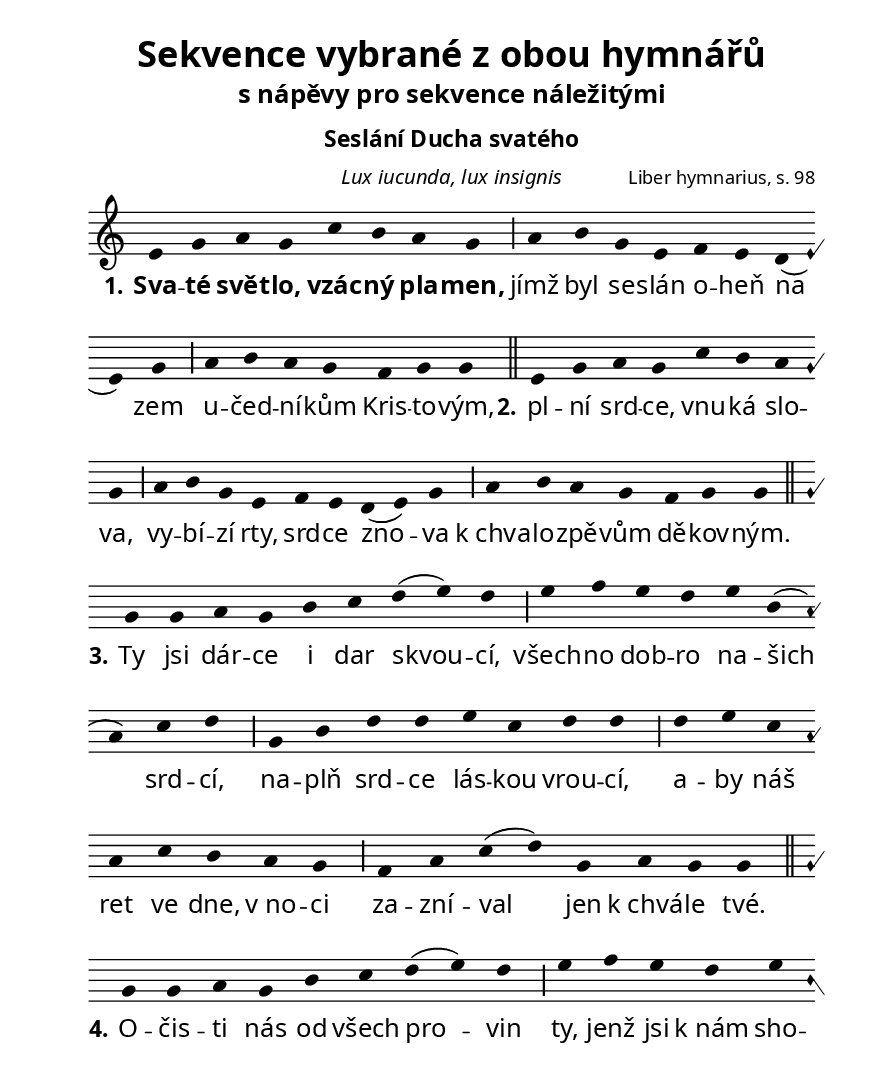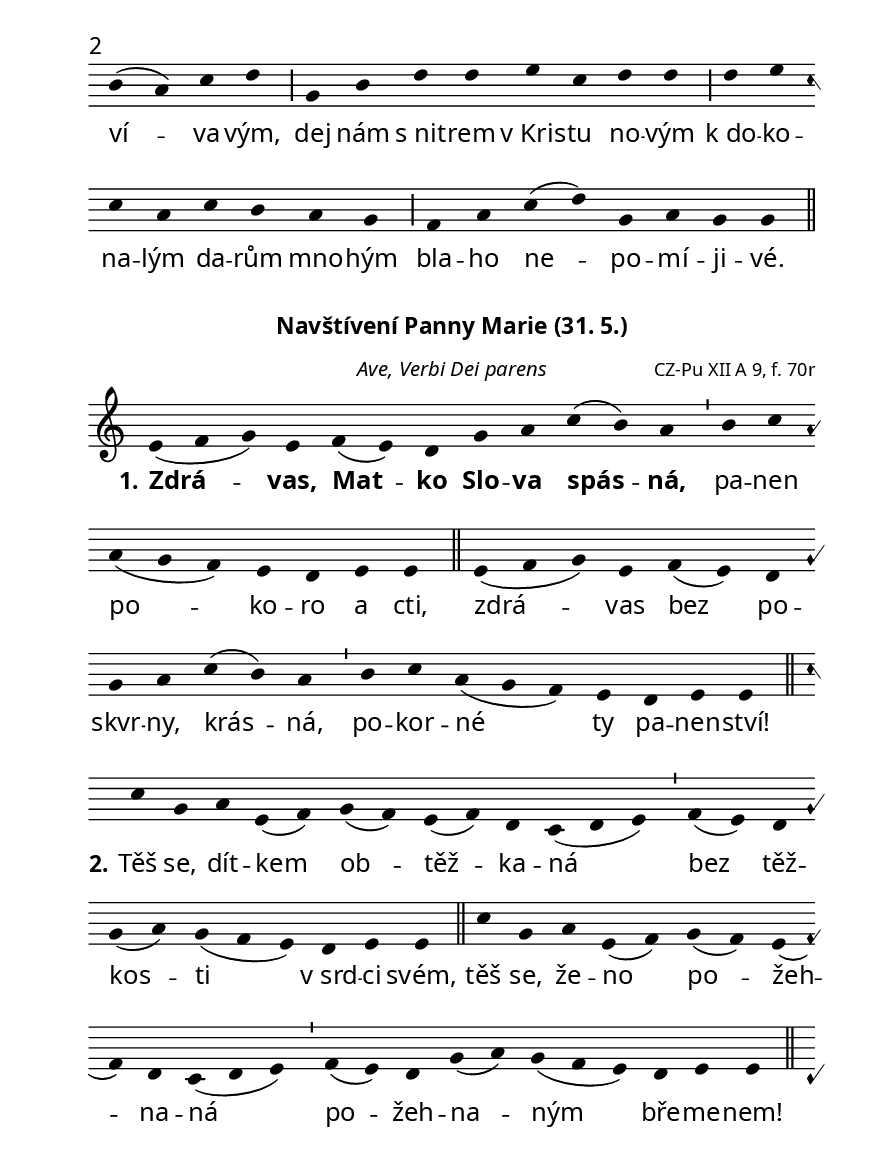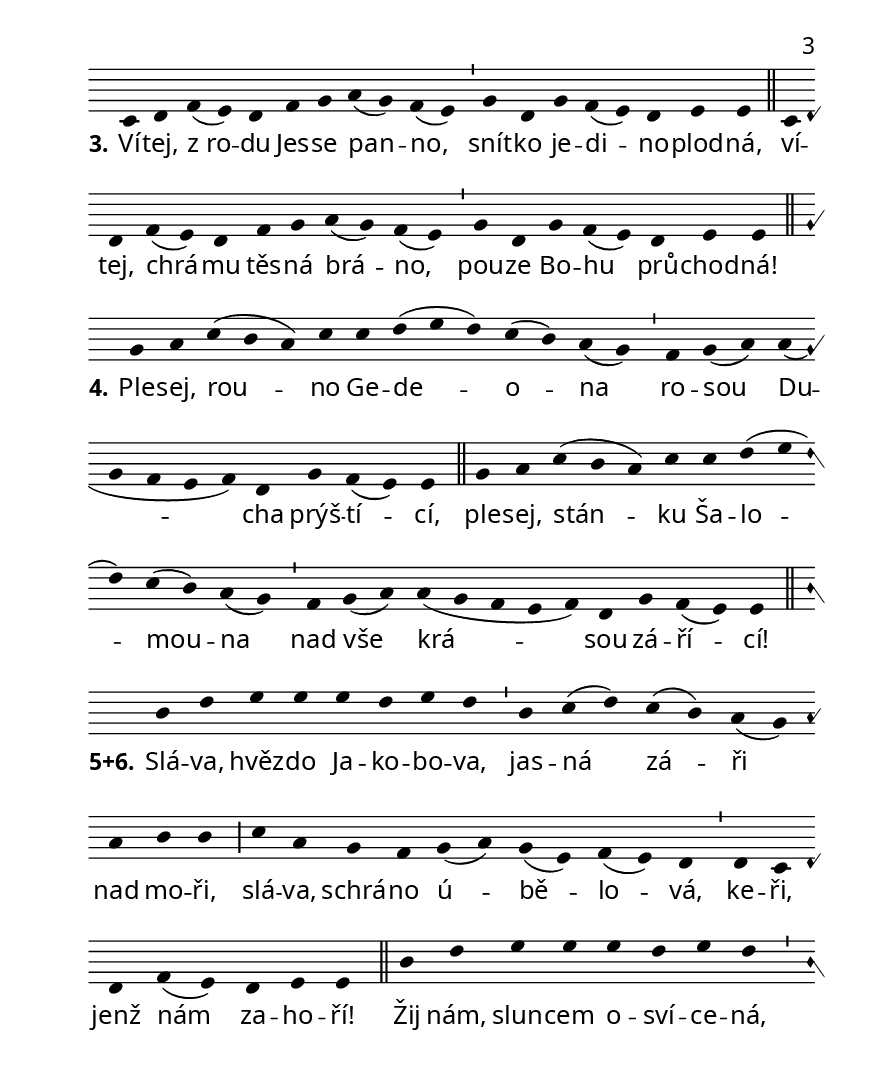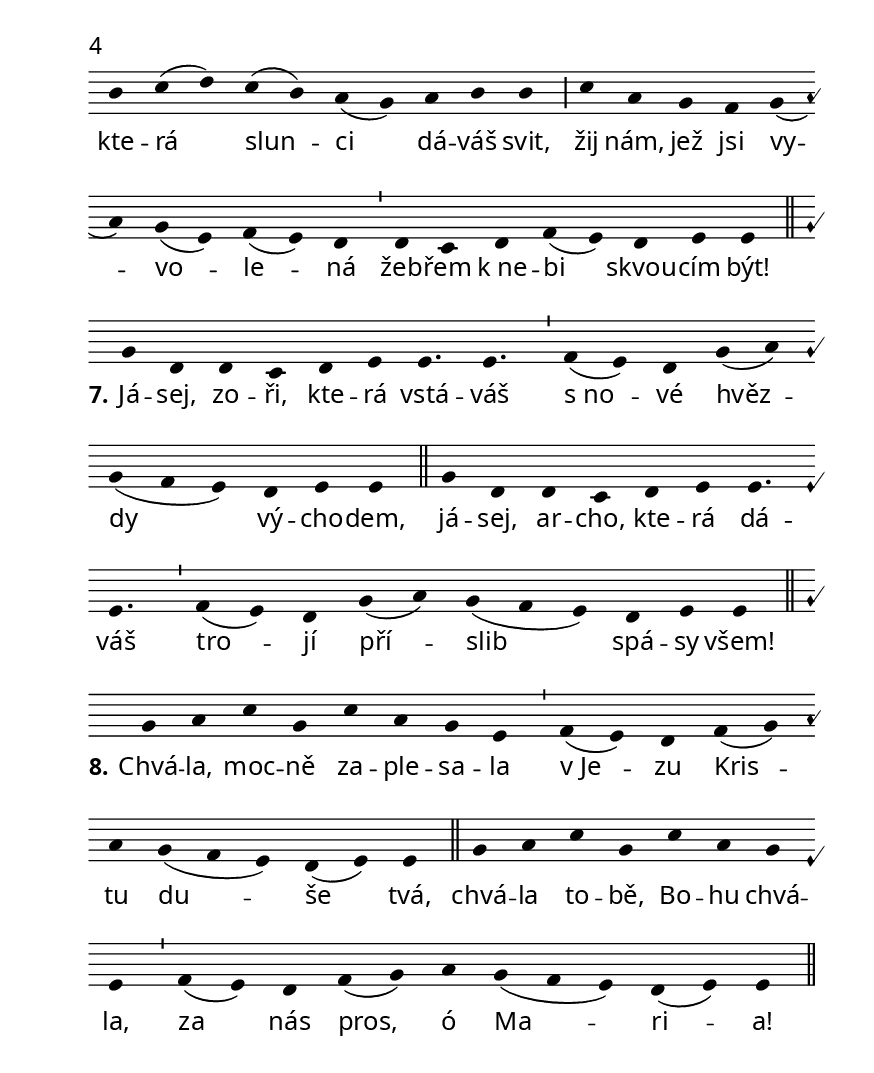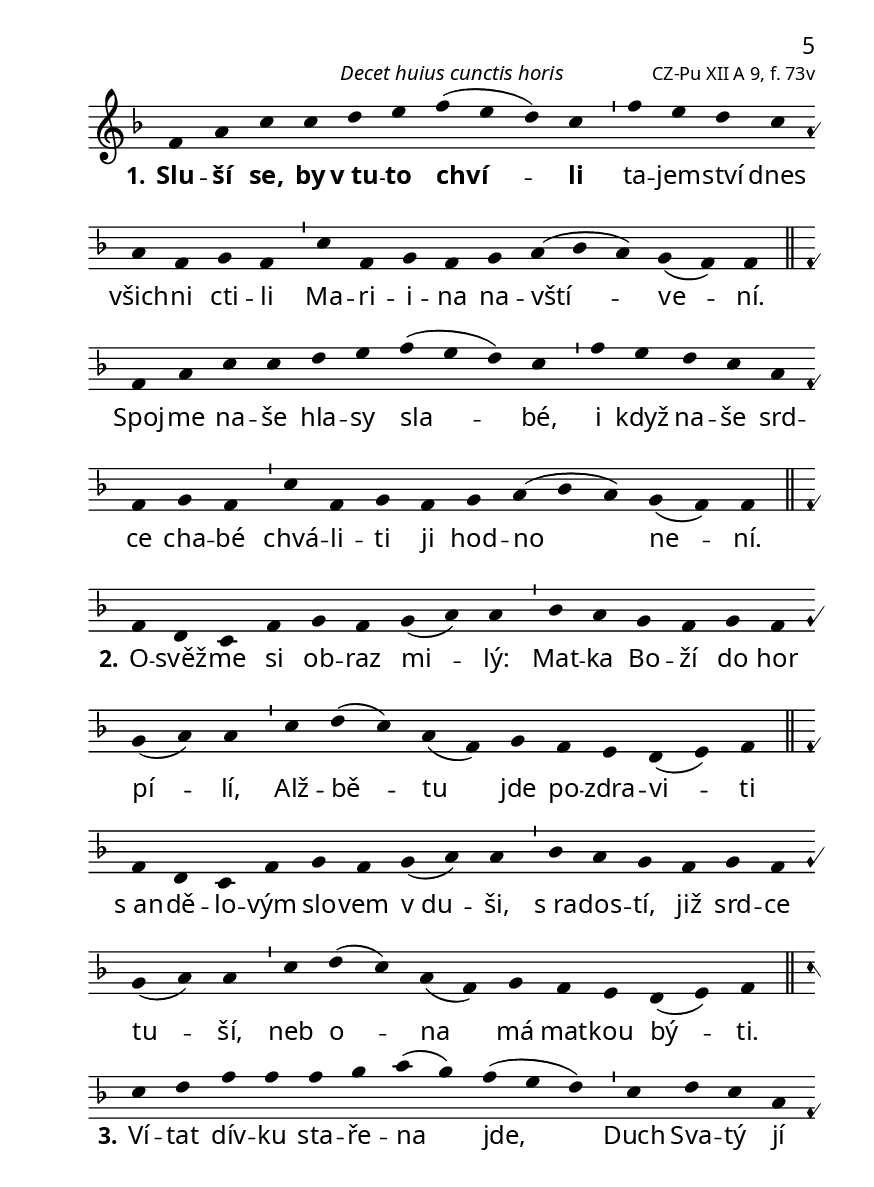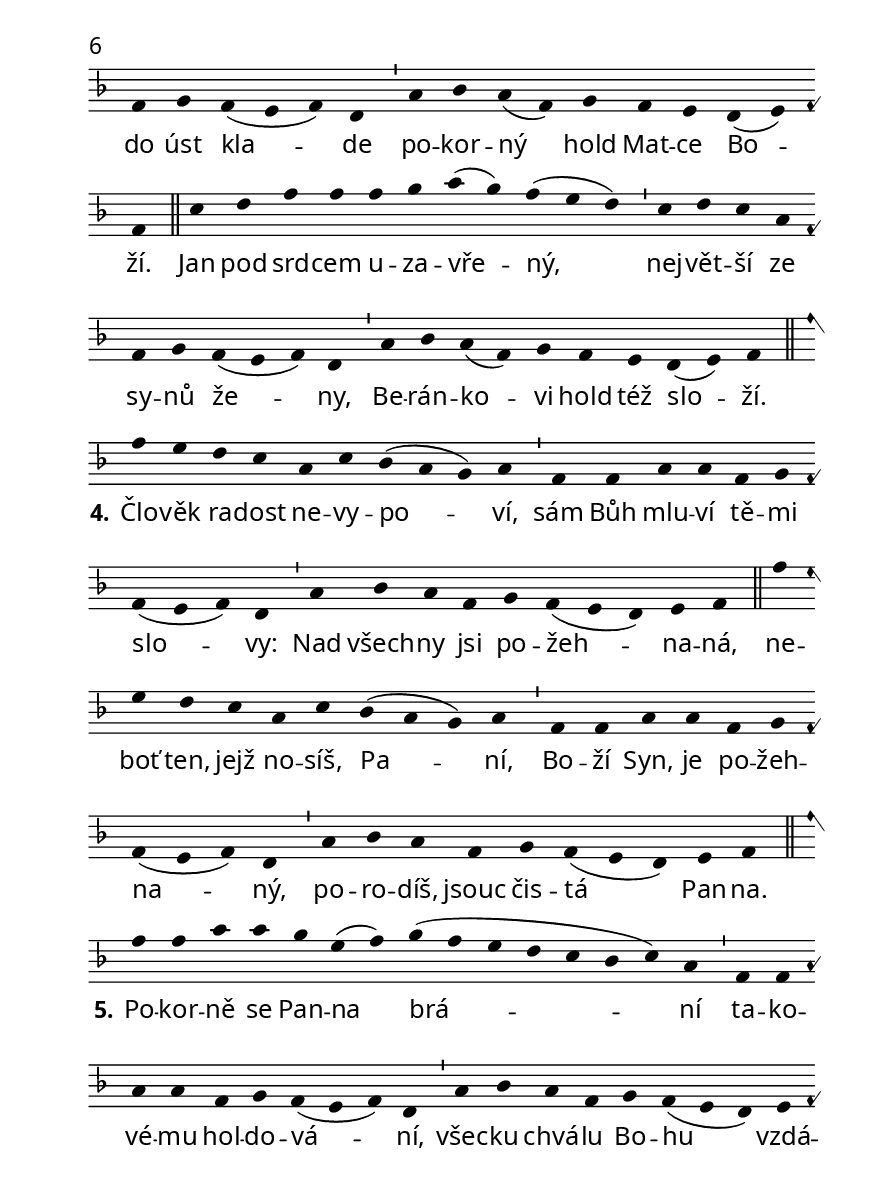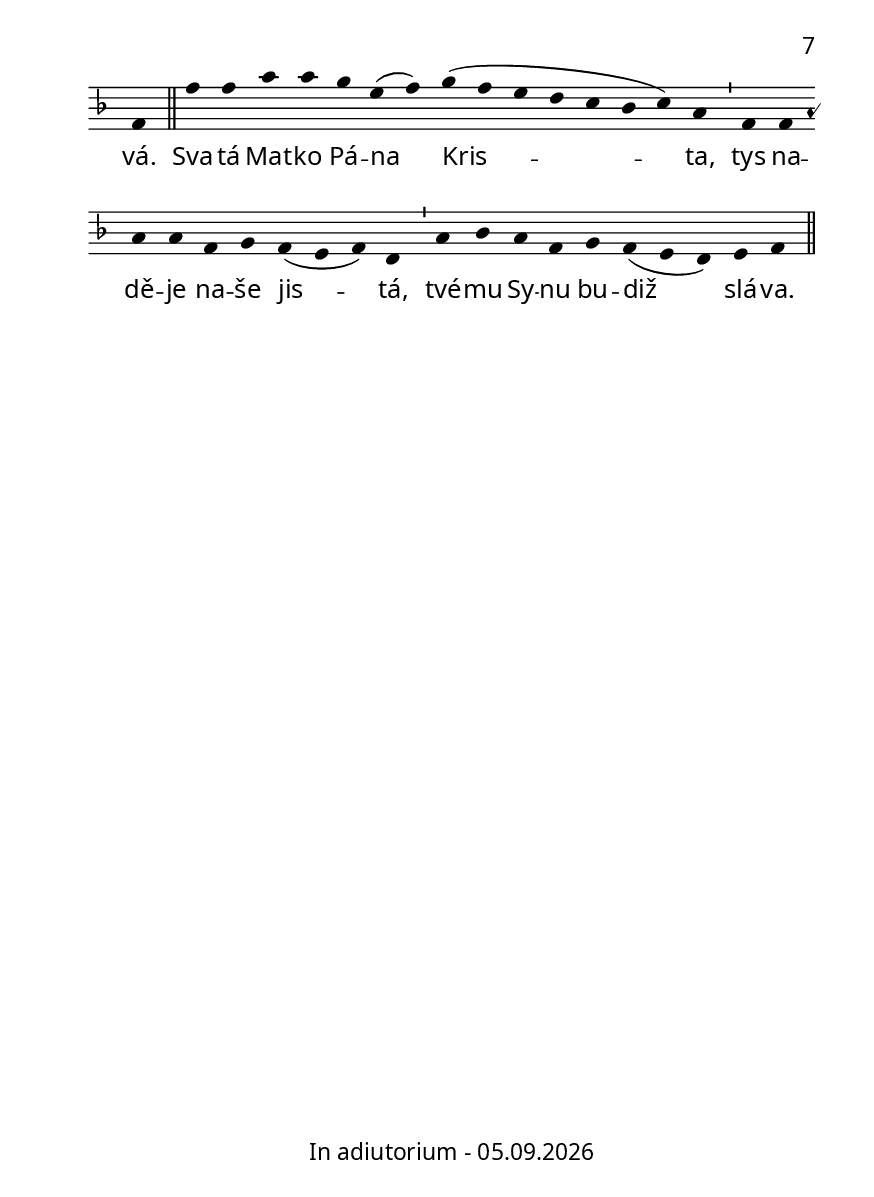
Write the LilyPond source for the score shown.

\version "2.18.0"

\include "../spolecne.ly"
\version "2.18.0"
% page style similar to that of the official Czech Divine Office hymnal

\paper {
  #(set-paper-size "a5")

  top-margin = 1\cm
  bottom-margin = 1\cm
  right-margin = 1\cm
  left-margin = 1.5\cm
}

\layout {
  indent = 0\cm
  ragged-last = ##f

  \override BreathingSign.Y-offset = 1 % placement common in Czech hymnals
  % TODO: the usual Czech breathe sign shape
}

\header {
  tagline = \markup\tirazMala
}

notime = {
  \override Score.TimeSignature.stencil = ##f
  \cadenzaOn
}


\header {
  title = "Sekvence vybrané z obou hymnářů"
  subtitle = "s nápěvy pro sekvence náležitými"
}

\paper {
  scoreTitleMarkup = \markup\fill-line {
    ""
    \small\italic\fromproperty #'header:incipit
    \tiny\fons-externus-link
  }
}

#(define-markup-command (nadpisPrilezitost layout props arg) (markup?)
   (interpret-markup layout props
		     #{ \markup\bold\fill-line{ "" #arg "" } #}))

dvoj =
#(define-music-function
  (stuff)
  (ly:music?)
  #{
    \repeat unfold 2 { #stuff }
    \break
  #})

lb = \lyricmode { \override Lyrics.LyricText.font-series = #'bold }
lunb = \lyricmode { \revert Lyrics.LyricText.font-series }



\markup\nadpisPrilezitost "Seslání Ducha svatého"

\score {
  \relative c' {
    \choralniRezim
    % 1 Lux
    \dvoj{
      e4 g a g c b a g \barMaior
      a b g e f e d( e) g \barMaior
      a b a g f g g \barFinalis
    }

    % sloky vynechany, cesky text je kratsi

    % 3 Tu qui dator
    \dvoj{
      g4 g a g b c d( e) d \barMaior
      e f e d e b( a) c d \barMaior
      g, b d d e c d d \barMaior
      d e c a c b a g \barMaior
      f a c( d) g, a g g \barFinalis
    }
  }
  \addlyrics {
    \set stanza = #"1."
    \lb Sva -- té svět -- lo, vzác -- ný pla -- men, \lunb
    jímž byl se -- slán o -- heň na zem
    u -- čed -- ní -- kům Kris -- to -- vým,

    \set stanza = #"2."
    pl -- ní srd -- ce, vnu -- ká slo -- va,
    vy -- bí -- zí rty, srd -- ce zno -- va
    k_chva -- lo -- zpě -- vům dě -- kov -- ným.

    \set stanza = #"3."
    Ty jsi dár -- ce i dar skvou -- cí,
    všech -- no dob -- ro na -- šich srd -- cí,
    na -- plň srd -- ce lás -- kou vrou -- cí,
    a -- by náš ret ve dne, v_no -- ci
    za -- zní -- val jen k_chvá -- le tvé.

    \set stanza = #"4."
    O -- čis -- ti nás od všech pro -- vin
    ty, jenž jsi k_nám sho -- ví -- va -- vým,
    dej nám s_nit -- rem v_Kris -- tu no -- vým
    k_do -- ko -- na -- lým da -- rům mno -- hým
    bla -- ho ne -- po -- mí -- ji -- vé.

    A -- men.
  }
  \header {
    incipit = "Lux iucunda, lux insignis"
    occasio = "Seslání Ducha svatého, modlitba se čtením"
    fons_externus = "Liber hymnarius, s. 98"
    id = "letnice-luxiucunda"
  }
}

\markup\nadpisPrilezitost "Navštívení Panny Marie (31. 5.)"

\score {
  \relative c' {
    \choralniRezim
    % 1 Ave
    \dvoj{
      e4( f g) e f( e) d g a c( b) a \barMin
      b c a( g f) e d e e \barFinalis % upraveno
    }
    % 2 Gaude
    \dvoj{
      c'4 g a e( f) g( f) e( f) d c( d e) \barMin
      f( e) d g( a) g( f e) d e e \barFinalis
    }
    % 3 Salve
    \dvoj{
      c4 d f( e) d f g a( g) f( e) \barMin
      g d g f( e) d e e \barFinalis
    }
    % 4 Plaude
    \dvoj{
      g4 a c( b a) c c d( e d) c( b) a( g) \barMin
      f g( a) a( g f e f) d g f( e) e \barFinalis
    }
    % 5+6 Vale, Euge
    \dvoj{
      b' d e e e d e d \barMin
      b c( d) c( b) a( g) a b b \barMaior % preusporadana melismata
      c a g f g( a) g( e) f( e) d \barMin
      d c d f( e) d e e \barFinalis
    }
    % 7 Pange
    \dvoj{
      g4 d d c d e e4. e \barMin
      f4( e) d g( a) g( f e) d e e \barFinalis
    }
    % 8 Eia
    \dvoj{
      g4 a c g c a g e \barMin
      f( e) d f( g) a g( f e) d( e) e \barFinalis % zjednoduseno
    }
  }
  \addlyrics {
    \set stanza = #"1."
    \lb Zdrá -- vas, Mat -- ko Slo -- va spás -- ná, \lunb
    pa -- nen po -- ko -- ro a cti,
    zdrá -- vas bez po -- skvr -- ny, krás -- ná,
    po -- kor -- né ty pa -- nen -- ství!

    \set stanza = #"2."
    Těš se, dít -- kem ob -- těž -- ka -- ná
    bez těž -- kos -- ti v_srd -- ci svém,
    těš se, že -- no po -- žeh -- na -- ná
    po -- žeh -- na -- ným bře -- me -- nem!

    \set stanza = #"3."
    Ví -- tej, z_ro -- du Jes -- se pan -- no,
    snít -- ko je -- di -- no -- plod -- ná,
    ví -- tej, chrá -- mu těs -- ná brá -- no,
    pou -- ze Bo -- hu prů -- chod -- ná!

    \set stanza = #"4."
    Ple -- sej, rou -- no Ge -- de -- o -- na
    ro -- sou Du -- cha prýš -- tí -- cí,
    ple -- sej, stán -- ku Ša -- lo -- mou -- na
    nad vše krá -- sou zá -- ří -- cí!

    \set stanza = #"5+6."
    Slá -- va, hvěz -- do Ja -- ko -- bo -- va,
    jas -- ná zá -- ři nad mo -- ři,
    slá -- va, schrá -- no ú -- bě -- lo -- vá,
    ke -- ři, jenž nám za -- ho -- ří!

    Žij nám, slun -- cem o -- sví -- ce -- ná,
    kte -- rá slun -- ci dá -- váš svit,
    žij nám, jež jsi vy -- vo -- le -- ná
    žeb -- řem k_ne -- bi skvou -- cím být!

    \set stanza = #"7."
    Já -- sej, zo -- ři, kte -- rá vstá -- váš
    s_no -- vé hvěz -- dy vý -- cho -- dem,
    já -- sej, ar -- cho, kte -- rá dá -- váš
    tro -- jí pří -- slib spá -- sy všem!

    \set stanza = #"8."
    Chvá -- la, moc -- ně za -- ple -- sa -- la
    v_Je -- zu Kris -- tu du -- še tvá,
    chvá -- la to -- bě, Bo -- hu chvá -- la,
    za nás pros, ó Ma -- ri -- a!
  }
  \header {
    incipit = "Ave, Verbi Dei parens"
    occasio = "Navštívení Panny Marie, ranní chvály"
    fons_externus = "CZ-Pu XII A 9, f. 70r"
    fons_externus_url = "https://new.manuscriptorium.com/hub/browser/default/detail?url=https%3A%2F%2Fcollectiones.manuscriptorium.com%2Fassorted%2FAIPDIG%2FNKCR__%2FD%2FAIPDIG-NKCR__XII_A_9_____0YUXLQD-cs%2F&imageId=https%3A%2F%2Fimagines.manuscriptorium.com%2Floris%2FAIPDIG-NKCR__XII_A_9_____0YUXLQD-cs%2FID0071r&lang=cs"
    metrum = "8.7.8.7"
    id = "navstiveni-ave"
  }
}

\pageBreak

\score {
  \relative c' {
    \key f \major
    \choralniRezim
    % 1 Decet
    \dvoj{
      f4 a c c d e f( e d) c \barMin
      f e d c a f g f \barMin
      c' f, g f g a( bes a) g( f) f \barFinalis
    }
    % 2 Innovemus
    \dvoj{
      f4 d c f g f g( a) a \barMin
      bes a g f g f g( a) a \barMin
      c d( c) a( f) g f e d( e) f \barFinalis % nevychazeji slabiky, upravena melismata
    }
    % 3 Rem
    \dvoj{
      c'4 d f f f g a( g) f( e d) \barMin
      c d c a f g f( e f) d \barMin
      a' bes a( f) g f e d( e) f \barFinalis % nevychazeji slabiky, upravena melismata
    }
    % 4 Gaudet
    \dvoj{
      f'4 e d c a c bes( a g) a \barMin % nevychazeji slabiky, upravena melismata
      f f a a f g f( e f) d \barMin
      a' bes a f g f( e d) e f \barFinalis % nevychazeji slabiky, upravena melismata
    }
    % 5 Nequit
    \dvoj{
      f'4 f a a g e( f) g( f e d c bes c) a \barMin
      f f a a f g f( e f) d \barMin
      a' bes a f g f( e d) e f \barFinalis % nevychazeji slabiky, upravena melismata
    }

    % latinska sekvence pokracuje, ale cesky text je vycerpan
  }
  \addlyrics {
    \set stanza = #"1."
    \lb Slu -- ší se, by v_tu -- to chví -- li \lunb
    ta -- jem -- ství dnes všich -- ni cti -- li
    Ma -- ri -- i -- na na -- vští -- ve -- ní.

    Spoj -- me na -- še hla -- sy sla -- bé,
    i když na -- še srd -- ce cha -- bé
    chvá -- li -- ti ji hod -- no ne -- ní.

    \set stanza = #"2."
    O -- svěž -- me si ob -- raz mi -- lý:
    Mat -- ka Bo -- ží do hor pí -- lí,
    Alž -- bě -- tu jde po -- zdra -- vi -- ti

    s_an -- dě -- lo -- vým slo -- vem v_du -- ši,
    s_ra -- dos -- tí, již srd -- ce tu -- ší,
    neb o -- na má mat -- kou bý -- ti.

    \set stanza = #"3."
    Ví -- tat dív -- ku sta -- ře -- na jde,
    Duch Sva -- tý jí do úst kla -- de
    po -- kor -- ný hold Mat -- ce Bo -- ží.

    Jan pod srd -- cem u -- za -- vře -- ný,
    nej -- vět -- ší ze sy -- nů že -- ny,
    Be -- rán -- ko -- vi hold též slo -- ží.

    \set stanza = #"4."
    Člo -- věk ra -- dost ne -- vy -- po -- ví,
    sám Bůh mlu -- ví tě -- mi slo -- vy:
    Nad všech -- ny jsi po -- žeh -- na -- ná,

    ne -- boť ten, jejž no -- síš, Pa -- ní,
    Bo -- ží Syn, je po -- žeh -- na -- ný,
    po -- ro -- díš, jsouc čis -- tá Pan -- na.

    \set stanza = #"5."
    Po -- kor -- ně se Pan -- na brá -- ní
    ta -- ko -- vé -- mu hol -- do -- vá -- ní,
    všec -- ku chvá -- lu Bo -- hu vzdá -- vá.

    Sva -- tá Mat -- ko Pá -- na Kris -- ta,
    tys na -- dě -- je na -- še jis -- tá,
    tvé -- mu Sy -- nu bu -- diž slá -- va.
  }
  \header {
    incipit = "Decet huius cunctis horis"
    occasio = "Navštívení Panny Marie, ranní chvály"
    fons_externus = "CZ-Pu XII A 9, f. 73v"
    fons_externus_url = "https://new.manuscriptorium.com/hub/browser/default/detail?url=https%3A%2F%2Fcollectiones.manuscriptorium.com%2Fassorted%2FAIPDIG%2FNKCR__%2FD%2FAIPDIG-NKCR__XII_A_9_____0YUXLQD-cs%2F&imageId=https%3A%2F%2Fimagines.manuscriptorium.com%2Floris%2FAIPDIG-NKCR__XII_A_9_____0YUXLQD-cs%2FID0074v&lang=cs"
    id = "navstiveni-decet"
  }
}
